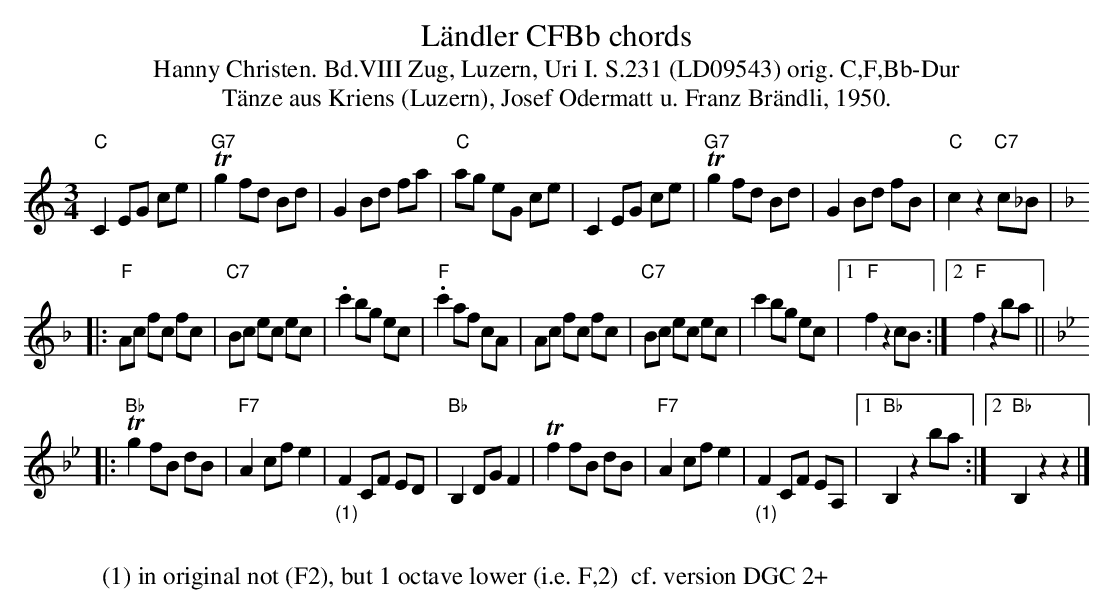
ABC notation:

X:1
T: Ländler CFBb chords
T:Hanny Christen. Bd.VIII Zug, Luzern, Uri I. S.231 (LD09543) orig. C,F,Bb-Dur
T: T\"anze aus Kriens (Luzern), Josef Odermatt u. Franz Brändli, 1950.
M:3/4
L:1/8
K:C %%MIDI gchordon
"C"C2 EG ce |"G7"Tg2 fd Bd | G2 Bd fa | "C"ag eG ce | C2 EG ce | "G7"Tg2 fd Bd |G2 Bd fB | "C"c2z2 "C7"c_B | [K:F]
|: "F"Ac fc fc | "C7"Bc ec ec | .c'2 bg ec | "F".c'2 af cA | Ac fc fc | "C7"Bc ec ec | c'2 bg ec |1 "F"f2z2 cB :|2 "F"f2z2 ba || [K:Bb]
|:"Bb"Tg2 fB dB  | "F7"A2 cf e2 | "_(1)"F2 CF ED | "Bb"B,2 DG F2 | Tf2 fB dB | "F7"A2 cf e2 | "_(1)"F2 CF EA, |1 "Bb"B,2 z2 ba :|2 "Bb"B,2z2z2 |]
W:
W: (1) in original not (F2), but 1 octave lower (i.e. F,2)  cf. version DGC 2+
